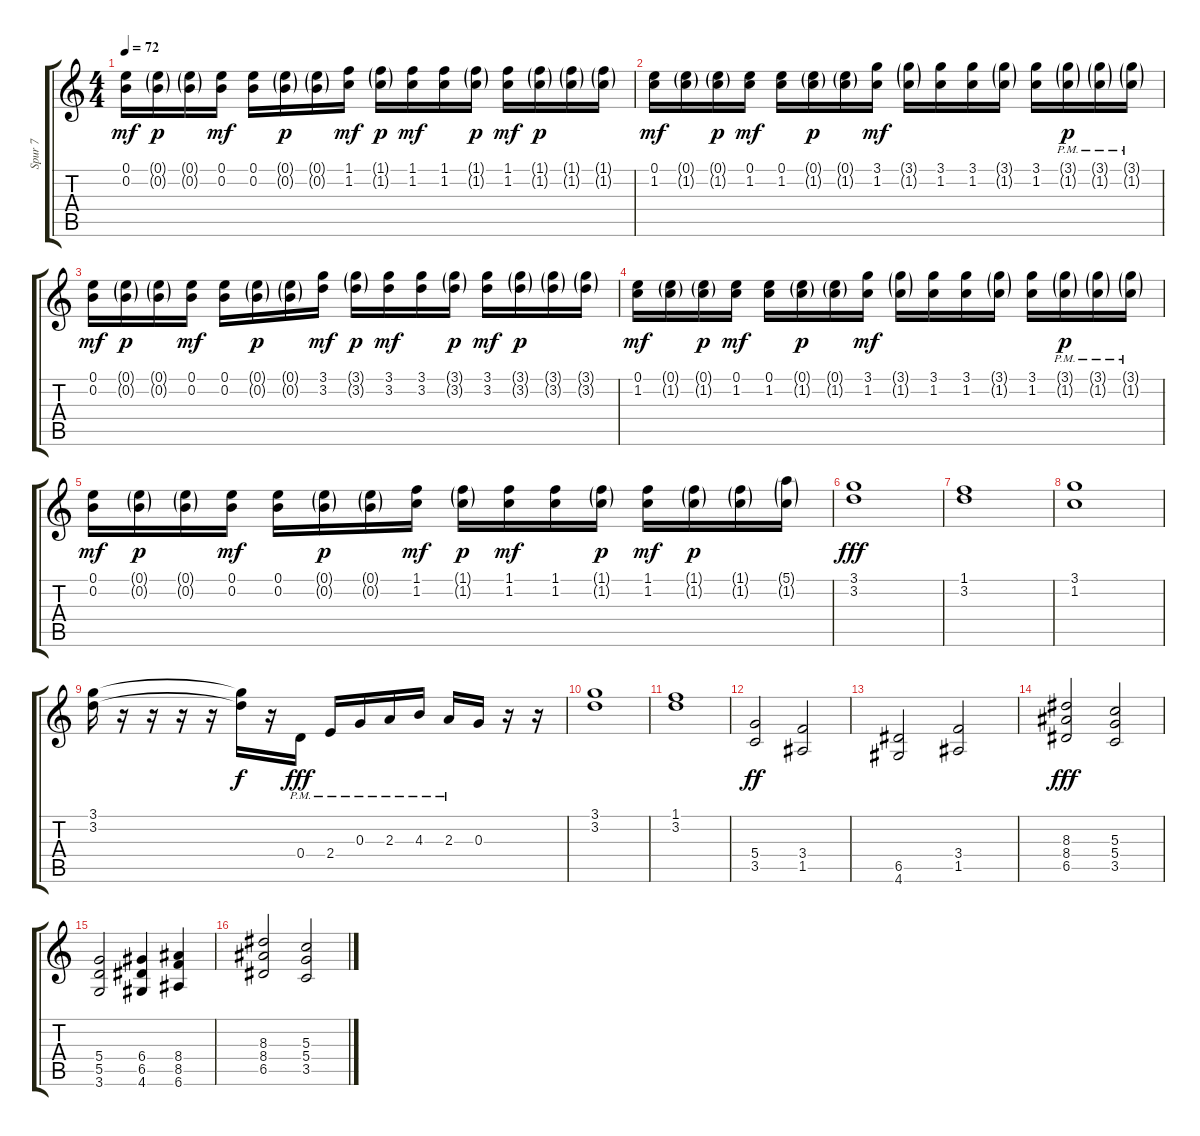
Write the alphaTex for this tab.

\track ("Spur 7" "Spur 7") {instrument distortionguitar}
\staff {score tabs}
\tuning (E4 B3 G3 D3 A2 E2) {hide}
\ts (4 4)
\tempo 72
\clef g2
\ks c
(0.1 0.2).16{dy mf} (0.1{g} 0.2{g}).16{dy p} (0.1{g} 0.2{g}).16 (0.1 0.2).16{dy mf} (0.1 0.2).16 (0.1{g} 0.2{g}).16{dy p} (0.1{g} 0.2{g}).16 (1.1 1.2).16{dy mf} (1.1{g} 1.2{g}).16{dy p} (1.1 1.2).16{dy mf} (1.1 1.2).16 (1.1{g} 1.2{g}).16{dy p} (1.1 1.2).16{dy mf} (1.1{g} 1.2{g}).16{dy p} (1.1{g} 1.2{g}).16 (1.1{g} 1.2{g}).16 |
(0.1 1.2).16{dy mf instrument acousticguitarsteel} (0.1{g} 1.2{g}).16 (0.1{g} 1.2{g}).16{dy p} (0.1 1.2).16{dy mf} (0.1 1.2).16 (0.1{g} 1.2{g}).16{dy p} (0.1{g} 1.2{g}).16 (3.1 1.2).16{dy mf} (3.1{g} 1.2{g}).16 (3.1 1.2).16 (3.1 1.2).16 (3.1{g} 1.2{g}).16 (3.1 1.2).16 (3.1{g} 1.2{g pm}).16{dy p} (3.1{g} 1.2{g pm}).16 (3.1{g} 1.2{g pm}).16 |
(0.1 0.2).16{dy mf} (0.1{g} 0.2{g}).16{dy p} (0.1{g} 0.2{g}).16 (0.1 0.2).16{dy mf} (0.1 0.2).16 (0.1{g} 0.2{g}).16{dy p} (0.1{g} 0.2{g}).16 (3.1 3.2).16{dy mf} (3.1{g} 3.2{g}).16{dy p} (3.1 3.2).16{dy mf} (3.1 3.2).16 (3.1{g} 3.2{g}).16{dy p} (3.1 3.2).16{dy mf} (3.1{g} 3.2{g}).16{dy p} (3.1{g} 3.2{g}).16 (3.1{g} 3.2{g}).16 |
(0.1 1.2).16{dy mf instrument acousticguitarsteel} (0.1{g} 1.2{g}).16 (0.1{g} 1.2{g}).16{dy p} (0.1 1.2).16{dy mf} (0.1 1.2).16 (0.1{g} 1.2{g}).16{dy p} (0.1{g} 1.2{g}).16 (3.1 1.2).16{dy mf} (3.1{g} 1.2{g}).16 (3.1 1.2).16 (3.1 1.2).16 (3.1{g} 1.2{g}).16 (3.1 1.2).16 (3.1{g} 1.2{g pm}).16{dy p} (3.1{g} 1.2{g pm}).16 (3.1{g} 1.2{g pm}).16 |
(0.1 0.2).16{dy mf} (0.1{g} 0.2{g}).16{dy p} (0.1{g} 0.2{g}).16 (0.1 0.2).16{dy mf} (0.1 0.2).16 (0.1{g} 0.2{g}).16{dy p} (0.1{g} 0.2{g}).16 (1.1 1.2).16{dy mf} (1.1{g} 1.2{g}).16{dy p} (1.1 1.2).16{dy mf} (1.1 1.2).16 (1.1{g} 1.2{g}).16{dy p} (1.1 1.2).16{dy mf} (1.1{g} 1.2{g}).16{dy p} (1.1{g} 1.2{g}).16 (5.1{g} 1.2{g}).16 |
(3.1 3.2).1{dy fff instrument distortionguitar} |
(1.1 3.2).1 |
(3.1 1.2).1 |
(3.1 3.2).16 r.16 r.16 r.16 r.16 (3.1{t} 3.2{t}).16{dy f} r.16 0.4{pm}.16{dy fff} 2.4{pm}.16 0.3{pm}.16 2.3{pm}.16 4.3{pm}.16 2.3{pm}.16 0.3.16 r.16 r.16 |
(3.1 3.2).1 |
(1.1 3.2).1 |
(5.4 3.5).2{dy ff} (3.4 1.5).2 |
(6.5 4.6).2 (3.4 1.5).2 |
(8.3 8.4 6.5).2{dy fff} (5.3 5.4 3.5).2 |
(5.4 5.5 3.6).2 (6.4 6.5 4.6).4 (8.4 8.5 6.6).4 |
(8.3 8.4 6.5).2 (5.3 5.4 3.5).2
